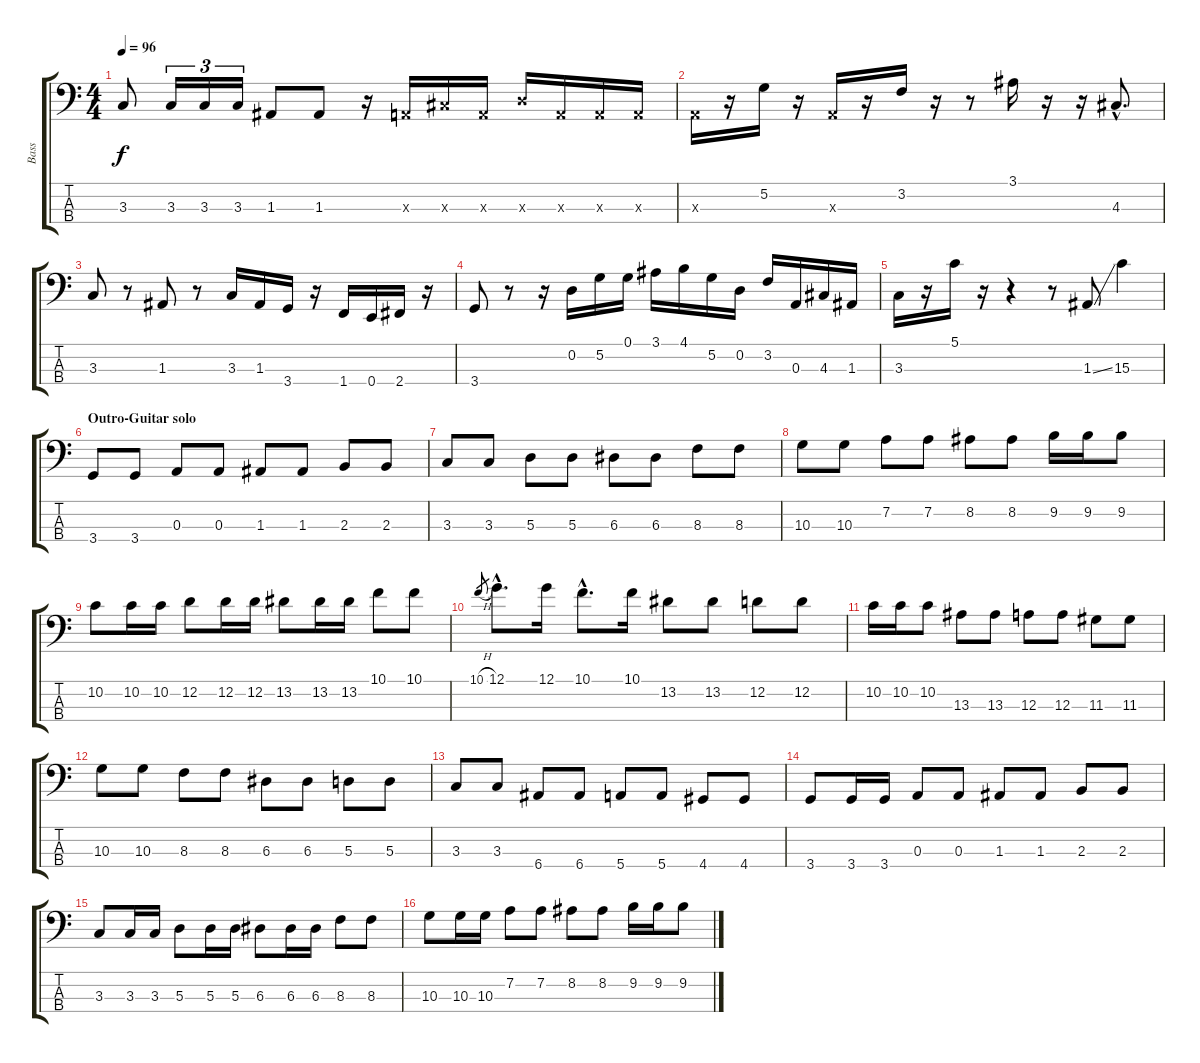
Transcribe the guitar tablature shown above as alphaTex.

\track ("Bass" "Bass") {instrument electricbassfinger}
\staff {score tabs}
\tuning (G2 D2 A1 E1) {hide}
\ts (4 4)
\tempo 96
\clef f4
\ks c
3.3.8{dy f} 3.3.16{tu (3 2)} 3.3.16{tu (3 2)} 3.3.16{tu (3 2)} 1.3.8 1.3.8 r.16 0.3{x}.16 4.3{x}.16 0.3{x}.16 5.3{x}.16 0.3{x}.16 0.3{x}.16 0.3{x}.16 |
0.3{x}.16 r.16 5.2.16 r.16 0.3{x}.16 r.16 3.2.16 r.16 r.8 3.1.16 r.16 r.16 4.3{hac}.8{d} |
3.3.8 r.8 1.3.8 r.8 3.3.16 1.3.16 3.4.16 r.16 1.4.16 0.4.16 2.4.16 r.16 |
3.4.8 r.8 r.16 0.2.16 5.2.16 0.1.16 3.1.16 4.1.16 5.2.16 0.2.16 3.2.16 0.3.16 4.3.16 1.3.16 |
3.3.16 r.16 5.1.16 r.16 r.4 r.8 1.3{ss}.8 15.3.4 |
\section ("" "Outro-Guitar solo")
3.4.8 3.4.8 0.3.8 0.3.8 1.3.8 1.3.8 2.3.8 2.3.8 |
3.3.8 3.3.8 5.3.8 5.3.8 6.3.8 6.3.8 8.3.8 8.3.8 |
10.3.8 10.3.8 7.2.8 7.2.8 8.2.8 8.2.8 9.2.16 9.2.16 9.2.8 |
10.2.8 10.2.16 10.2.16 12.2.8 12.2.16 12.2.16 13.2.8 13.2.16 13.2.16 10.1.8 10.1.8 |
10.1{h}.8{gr} 12.1{hac}.8{d} 12.1.16 10.1{hac}.8{d} 10.1.16 13.2.8 13.2.8 12.2.8 12.2.8 |
10.2.16 10.2.16 10.2.8 13.3.8 13.3.8 12.3.8 12.3.8 11.3.8 11.3.8 |
10.3.8 10.3.8 8.3.8 8.3.8 6.3.8 6.3.8 5.3.8 5.3.8 |
3.3.8 3.3.8 6.4.8 6.4.8 5.4.8 5.4.8 4.4.8 4.4.8 |
3.4.8 3.4.16 3.4.16 0.3.8 0.3.8 1.3.8 1.3.8 2.3.8 2.3.8 |
3.3.8 3.3.16 3.3.16 5.3.8 5.3.16 5.3.16 6.3.8 6.3.16 6.3.16 8.3.8 8.3.8 |
10.3.8 10.3.16 10.3.16 7.2.8 7.2.8 8.2.8 8.2.8 9.2.16 9.2.16 9.2.8
